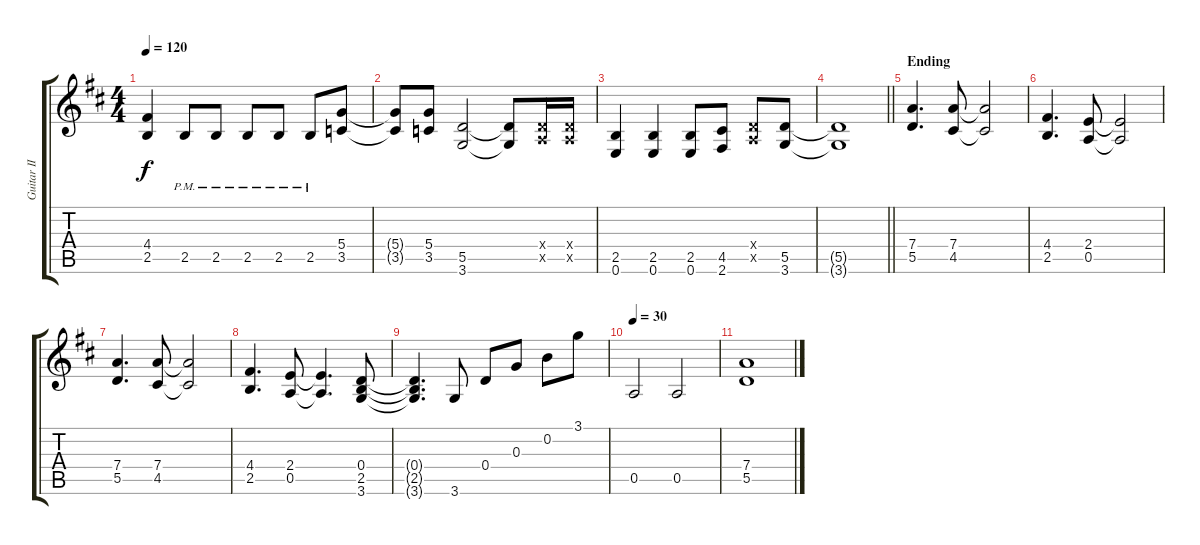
\track ("Guitar II (Hirasawa Yui)" "Guitar II ") {instrument overdrivenguitar}
\staff {score tabs}
\tuning (E4 B3 G3 D3 A2 E2) {hide}
\ts (4 4)
\tempo 120
\clef g2
\ks d
(4.4{t} 2.5{t}).4{dy f} 2.5{pm}.8 2.5{pm}.8 2.5{pm}.8 2.5{pm}.8 2.5{pm}.8 (5.4 3.5).8 |
(5.4{t} 3.5{t}).8 (5.4 3.5).8 (5.5 3.6).2 (5.5{t} 3.6{t}).8 (0.4{x} 0.5{x}).16 (0.4{x} 0.5{x}).16 |
(2.5 0.6).4 (2.5 0.6).4 (2.5 0.6).8 (4.5 2.6).8 (0.4{x} 0.5{x}).8 (5.5 3.6).8 |
\barLineRight lightlight
(5.5{t} 3.6{t}).1 |
\section ("" "Ending")
(7.4 5.5).4{d} (7.4 4.5).8 (7.4{t} 4.5{t}).2 |
(4.4 2.5).4{d} (2.4 0.5).8 (2.4{t} 0.5{t}).2 |
(7.4 5.5).4{d} (7.4 4.5).8 (7.4{t} 4.5{t}).2 |
(4.4 2.5).4{d} (2.4 0.5).8 (2.4{t} 0.5{t}).4{d} (0.4 2.5 3.6).8 |
(0.4{t} 2.5{t} 3.6{t}).4{d} 3.6.8 0.4.8 0.3.8 0.2.8 3.1.8 |
\tempo 30
0.5.2 0.5.2 |
(7.4 5.5).1
